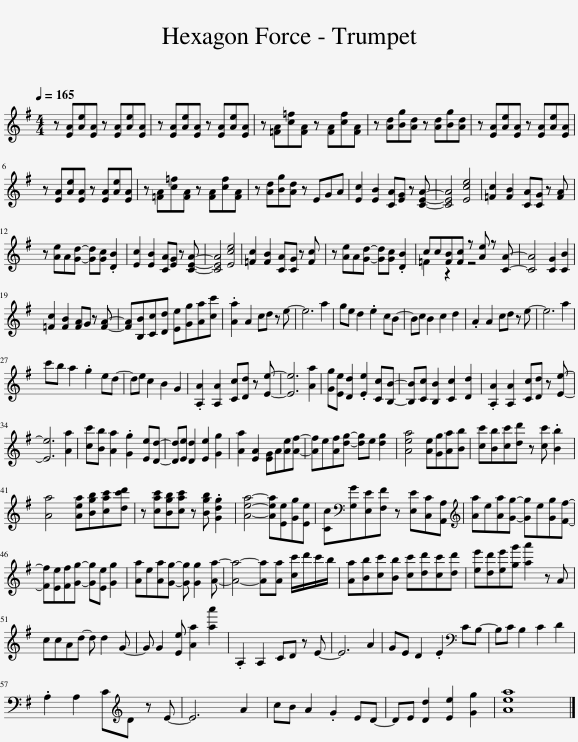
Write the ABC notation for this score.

X:1
%%score ( 1 2 )
L:1/8
Q:1/4=165
M:4/4
I:linebreak $
K:none
V:1 treble transpose=-2
V:2 treble transpose="-2 "
V:1
[K:G] z [EA][Ae][EA] z [EA][Ae][EA] | z [EA][Ae][EA] z [EA][Ae][EA] | z [=FA][c=f][FA] z [FA][cf][FA] | z [Ad][Bg][Ad] z [Ad][Bg][Ad] | z [EA][Ae][EA] z [EA][Ae][EA] |$ %5
 z [EA][Ae][EA] z [EA][Ae][EA] | z [=FA][c=f][FA] z [FA][cf][FA] | z [Ad][Bg][Ad] z EGA | [Ec]2 [EB]2 [CA][EG] z [CEA]- | [CEA]4 [Ece]4 | %10
 [=Fc]2 [FB]2 [CA][CG] z [FA] |$ z [Ae]A[Gd]- [Gd][Gc] .[DB]2 | [Ec]2 [EB]2 [CA][EG] z [CEA]- | [CEA]4 [Ece]4 | [=Fc]2 [FB]2 [CA][CG] z [Fc] | %15
 z [Ae]A[Gd]- [Gd][Gc] .[DB]2 | cc[=FB][Fc] z [Ae] z [CA]- | [CA]4 [CG]2 [CB]2 |$ [=Fc]2 [FB]2 [FA]G z [FA]- | [FA][B,B][Cc][Dd] [Ee][Gg][Aa][cc'] | %20
 .[Aa]2 A2 cd z e- | e6 a2 | ge d2 .e2 cB- | Bc B2 c2 d2 | .A2 A2 cd z e- | %25
 e6 a2 |$ c'b a2 .g2 ed- | de c2 B2 G2 | .[A,A]2 [A,A]2 [Cc][Dd] z [Ee]- | [Ee]6 [Aa]2 | %30
 [Gg][Ee] [Dd]2 .[Ee]2 [Cc][B,B]- | [B,B][Cc] [B,B]2 [Cc]2 [Dd]2 | .[A,A]2 [A,A]2 [Cc][Dd] z [Ee]- |$ [Ee]6 [Aa]2 | [cc'][Bb] [Aa]2 .[Gg]2 [Ee][Dd]- | %35
 [Dd][Ee] [Dd]2 [Ee]2 [Gg]2 | [Aa]2 [EA]2 [EG]A[Ae][Af]- | [Af]e[Af][dg]- [dg]e [dg]2 | [Aea]4 [Ae][Gg][Aa][Bb] | [cc'][Bb][cc'][dd'] z [cc'] .[Bb]2 |$ %40
 [Aa]4 [Aea][Bgb][cac'][dc'd'] | z [cac'][Bgb][cac'] z [Bgb] .[Gdg]2 | [Aea]4- [Aea][Ee][Gg][Ee] | [Cc][K:bass][G,G][E,E][F,F] z [E,E][C,C][A,,A,] |[K:treble] [Aa]e[Aa][Gg]- [Gg]e[Gg][Ff]- |$ %45
 [Ff][Ee][Ff][Gg]- [Gg][Ee] [Gg]2 | [Aa]e[Aa][Gg]- [Gg] [Gg]2 [Aa]- | [Aa]4- [Aa][Aa] [cc']/d'/c'/b/ | [Aa][Bb][cc'][Bb] [cc'][dd'][cc'][dd'] | [ee'][dd'][ee'][gg'] [aa']2 z A |$ %50
 ccAd- d d2 G- | G G2 [Ee] [Aa]2 [aa']2 | .A,2 A,2 CD z E- | E6 A2 | GE D2 .E2[K:bass] CB,- | %55
 B,C B,2 C2 D2 |$ .A,2 A,2 C[K:treble]D z E- | E6 A2 | cB A2 .G2 ED- | DE [Dd]2 [Ee]2 [Gg]2 | %60
 [Aea]8 |] %61
V:2
[K:G] x8 | x8 | x8 | x8 | x8 |$ %5
 x8 | x8 | x8 | x8 | x8 | %10
 x8 |$ x8 | x8 | x8 | x8 | %15
 x8 | =F2 z2 z4 | x8 |$ x8 | x8 | %20
 x8 | x8 | x8 | x8 | x8 | %25
 x8 |$ x8 | x8 | x8 | x8 | %30
 x8 | x8 | x8 |$ x8 | x8 | %35
 x8 | x8 | x8 | x8 | x8 |$ %40
 x8 | x8 | x8 | x[K:bass] x7 |[K:treble] x8 |$ %45
 x8 | x8 | x8 | x8 | x8 |$ %50
 x8 | x8 | x8 | x8 | x6[K:bass] x2 | %55
 x8 |$ x5[K:treble] x3 | x8 | x8 | x8 | %60
 x8 |] %61
